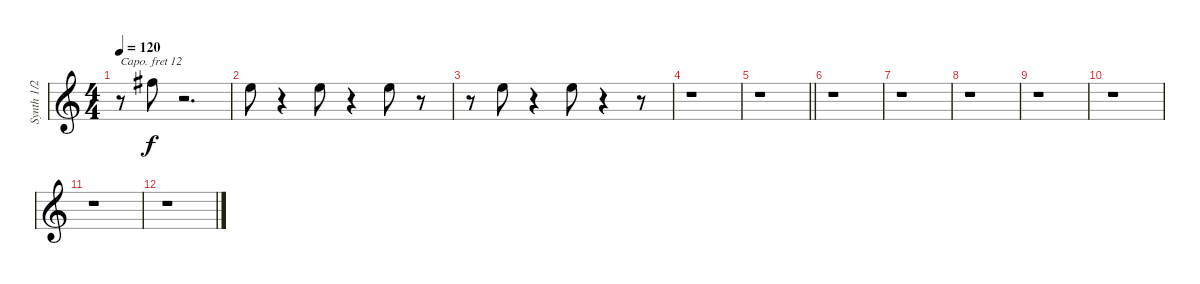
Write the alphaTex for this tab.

\track ("Synth 1/2" "Synth 1/2") {instrument pad7halo}
\staff {score}
\capo 12
\tuning (Eb4 B3 Gb3 B2 Gb2 B1) {hide}
\ts (4 4)
\tempo 120
\clef g2
\ks c
r.8{dy f} 3.1.8 r.2{d} |
1.1.8 r.4 1.1.8 r.4 1.1.8 r.8 |
r.8 1.1.8 r.4 1.1.8 r.4 r.8 |
r.1 |
\barLineRight lightlight
r.1 |
r.1 |
r.1 |
r.1 |
r.1 |
r.1 |
r.1 |
r.1
